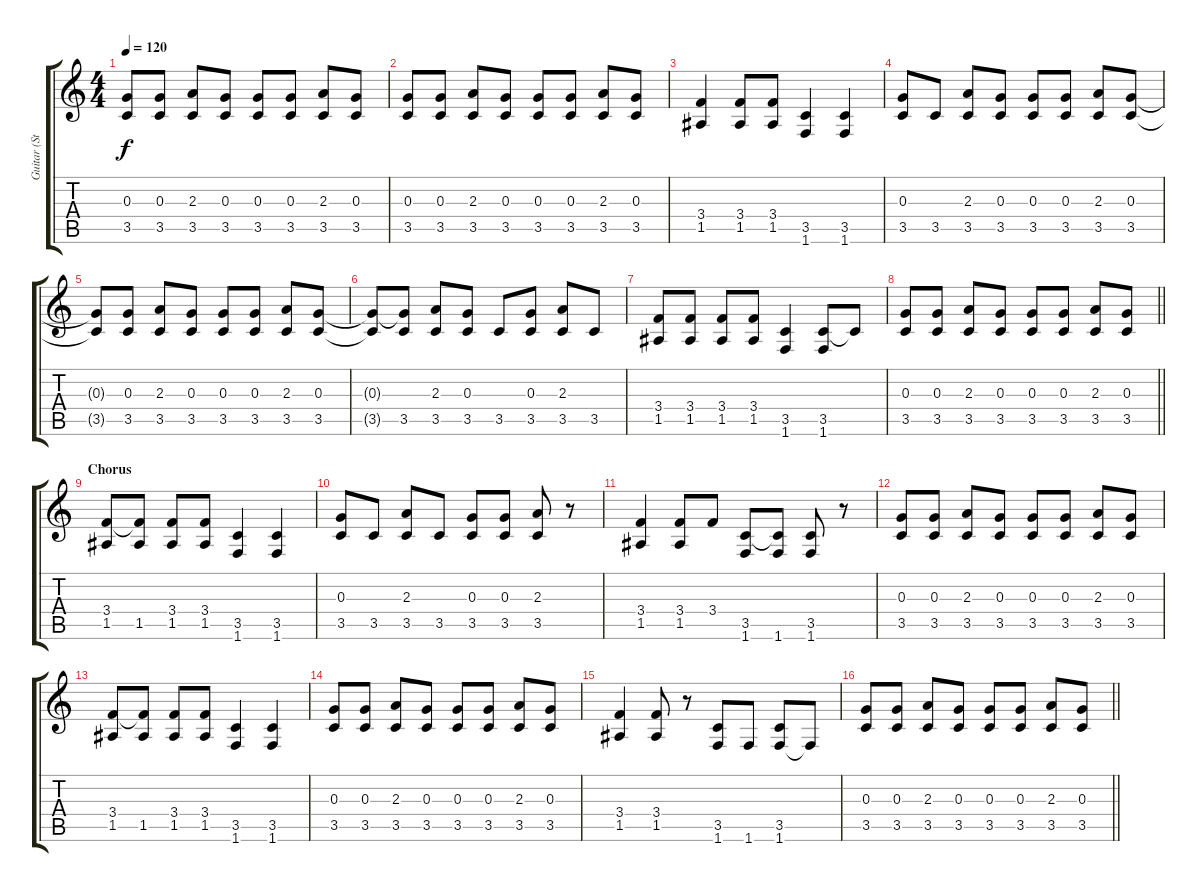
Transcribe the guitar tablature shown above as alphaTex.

\track ("Guitar (Steve Miller)" "Guitar (St") {instrument overdrivenguitar}
\staff {score tabs}
\tuning (E4 B3 G3 D3 A2 E2) {hide}
\ts (4 4)
\tempo 120
\clef g2
\ks c
(0.3 3.5).8{dy f} (0.3 3.5).8 (2.3 3.5).8 (0.3 3.5).8 (0.3 3.5).8 (0.3 3.5).8 (2.3 3.5).8 (0.3 3.5).8 |
(0.3 3.5).8 (0.3 3.5).8 (2.3 3.5).8 (0.3 3.5).8 (0.3 3.5).8 (0.3 3.5).8 (2.3 3.5).8 (0.3 3.5).8 |
(3.4 1.5).4 (3.4 1.5).8 (3.4 1.5).8 (3.5 1.6).4 (3.5 1.6).4 |
(0.3 3.5).8 3.5.8 (2.3 3.5).8 (0.3 3.5).8 (0.3 3.5).8 (0.3 3.5).8 (2.3 3.5).8 (0.3 3.5).8 |
(0.3{t} 3.5{t}).8 (0.3 3.5).8 (2.3 3.5).8 (0.3 3.5).8 (0.3 3.5).8 (0.3 3.5).8 (2.3 3.5).8 (0.3 3.5).8 |
(0.3{t} 3.5{t}).8 (0.3{t} 3.5).8 (2.3 3.5).8 (0.3 3.5).8 3.5.8 (0.3 3.5).8 (2.3 3.5).8 3.5.8 |
(3.4 1.5).8 (3.4 1.5).8 (3.4 1.5).8 (3.4 1.5).8 (3.5 1.6).4 (3.5 1.6).8 3.5{t}.8 |
\barLineRight lightlight
(0.3 3.5).8 (0.3 3.5).8 (2.3 3.5).8 (0.3 3.5).8 (0.3 3.5).8 (0.3 3.5).8 (2.3 3.5).8 (0.3 3.5).8 |
\section ("" "Chorus")
(3.4 1.5).8 (3.4{t} 1.5).8 (3.4 1.5).8 (3.4 1.5).8 (3.5 1.6).4 (3.5 1.6).4 |
(0.3 3.5).8 3.5.8 (2.3 3.5).8 3.5.8 (0.3 3.5).8 (0.3 3.5).8 (2.3 3.5).8 r.8 |
(3.4 1.5).4 (3.4 1.5).8 3.4.8 (3.5 1.6).8 (3.5{t} 1.6).8 (3.5 1.6).8 r.8 |
(0.3 3.5).8 (0.3 3.5).8 (2.3 3.5).8 (0.3 3.5).8 (0.3 3.5).8 (0.3 3.5).8 (2.3 3.5).8 (0.3 3.5).8 |
(3.4 1.5).8 (3.4{t} 1.5).8 (3.4 1.5).8 (3.4 1.5).8 (3.5 1.6).4 (3.5 1.6).4 |
(0.3 3.5).8 (0.3 3.5).8 (2.3 3.5).8 (0.3 3.5).8 (0.3 3.5).8 (0.3 3.5).8 (2.3 3.5).8 (0.3 3.5).8 |
(3.4 1.5).4 (3.4 1.5).8 r.8 (3.5 1.6).8 1.6.8 (3.5 1.6).8 1.6{t}.8 |
\barLineRight lightlight
(0.3 3.5).8 (0.3 3.5).8 (2.3 3.5).8 (0.3 3.5).8 (0.3 3.5).8 (0.3 3.5).8 (2.3 3.5).8 (0.3 3.5).8
